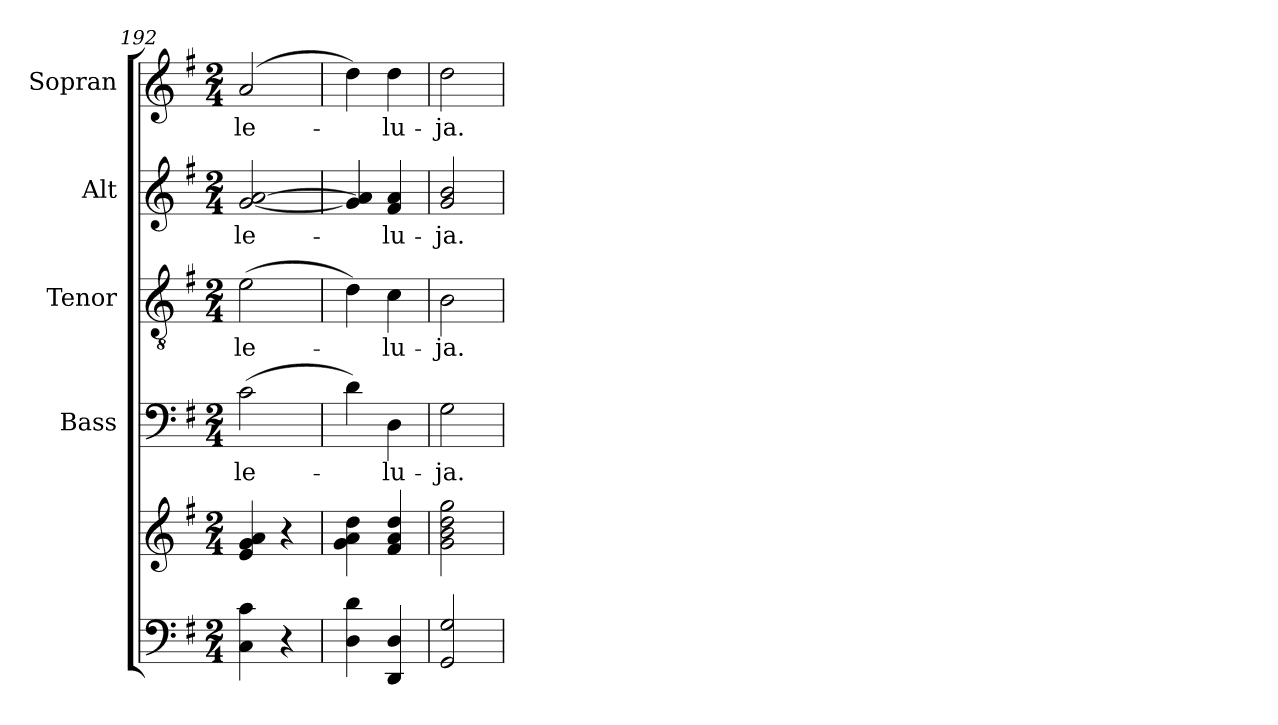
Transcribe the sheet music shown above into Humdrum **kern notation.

**kern	**kern	**kern	**text	**kern	**text	**kern	**text	**kern	**text
*part5	*part5	*part4	*part4	*part3	*part3	*part2	*part2	*part1	*part1
*staff6	*staff5	*staff4	*staff4	*staff3	*staff3	*staff2	*staff2	*staff1	*staff1
*	*	*I"Bass	*	*I"Tenor	*	*I"Alt	*	*I"Sopran	*
*	*	*I'B.	*	*I'T.	*	*I'A.	*	*I'S.	*
*clefF4	*clefG2	*clefF4	*	*clefGv2	*	*clefG2	*	*clefG2	*
*k[f#]	*k[f#]	*k[f#]	*	*k[f#]	*	*k[f#]	*	*k[f#]	*
*G:	*G:	*G:	*	*G:	*	*G:	*	*G:	*
*M2/4	*M2/4	*M2/4	*	*M2/4	*	*M2/4	*	*M2/4	*
=192	=192	=192	=192	=192	=192	=192	=192	=192	=192
!	!	!	!LO:LY:b	!	!LO:LY:b	!	!LO:LY:b	!	!LO:LY:b
4C\ 4c\	4e/ 4g/ 4a/	(>2c\	-le-	(>2e\	-le-	[2g/ [2a/	-le-	(2a/	-le-
4r	4r	.	.	.	.	.	.	.	.
=193	=193	=193	=193	=193	=193	=193	=193	=193	=193
4D\ 4d\	4g\ 4a\ 4dd\	4d\)	.	4d\)	.	4g/] 4a/]	.	4dd\)	.
!	!	!	!LO:LY:b	!	!LO:LY:b	!	!LO:LY:b	!	!LO:LY:b
4DD/ 4D/	4f#/ 4a/ 4dd/	4D\	-lu-	4c\	-lu-	4f#/ 4a/	-lu-	4dd\	-lu-
=194	=194	=194	=194	=194	=194	=194	=194	=194	=194
!	!	!	!LO:LY:b	!	!LO:LY:b	!	!LO:LY:b	!	!LO:LY:b
2GG/ 2G/	2g\ 2b\ 2dd\ 2gg\	2G\	-ja.	2B\	-ja.	2g/ 2b/	-ja.	2dd\	-ja.
=	=	=	=	=	=	=	=	=	=
*-	*-	*-	*-	*-	*-	*-	*-	*-	*-
